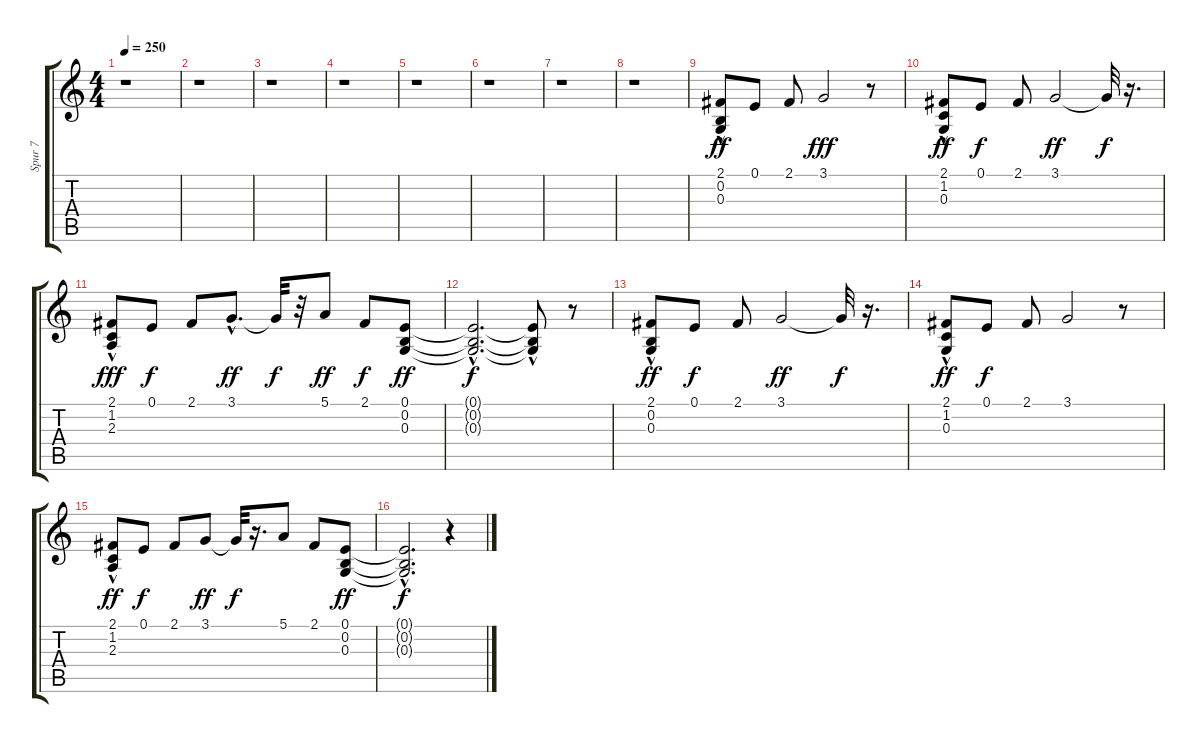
\track ("Spur 7" "Spur 7") {instrument lead2sawtooth}
\staff {score tabs}
\tuning (E4 B3 G3 D3 A2 E2) {hide}
\ts (4 4)
\tempo 250
\tempo 103
\tempo 250
\clef g2
\ks c
r.1{dy ff instrument lead2sawtooth} |
r.1 |
r.1 |
r.1 |
r.1 |
r.1 |
r.1 |
r.1 |
(2.1 0.2{hac} 0.3{hac}).8 0.1.8 2.1.8 3.1.2{dy fff} r.8 |
(2.1 1.2{hac} 0.3{hac}).8{dy ff} 0.1.8{dy f} 2.1.8 3.1.2{dy ff} 3.1{t}.32{dy f} r.16{d} |
(2.1 1.2{hac} 2.3{hac}).8{dy fff} 0.1.8{dy f} 2.1.8 3.1{hac}.8{d dy ff} 3.1{t}.32{dy f} r.32 5.1.8{dy ff} 2.1.8{dy f} (0.1 0.2 0.3).8{dy ff} |
(0.1{hac t} 0.2{hac t} 0.3{hac t}).2{d dy f} (0.1{t} 0.2{t} 0.3{hac t}).8 r.8 |
(2.1 0.2{hac} 0.3{hac}).8{dy ff} 0.1.8{dy f} 2.1.8 3.1.2{dy ff} 3.1{t}.32{dy f} r.16{d} |
(2.1 1.2{hac} 0.3{hac}).8{dy ff} 0.1.8{dy f} 2.1.8 3.1.2 r.8 |
(2.1 1.2{hac} 2.3{hac}).8{dy ff} 0.1.8{dy f} 2.1.8 3.1.8{dy ff} 3.1{t}.32{dy f} r.16{d} 5.1.8 2.1.8 (0.1 0.2 0.3).8{dy ff} |
(0.1{hac t} 0.2{hac t} 0.3{hac t}).2{d dy f} r.4
